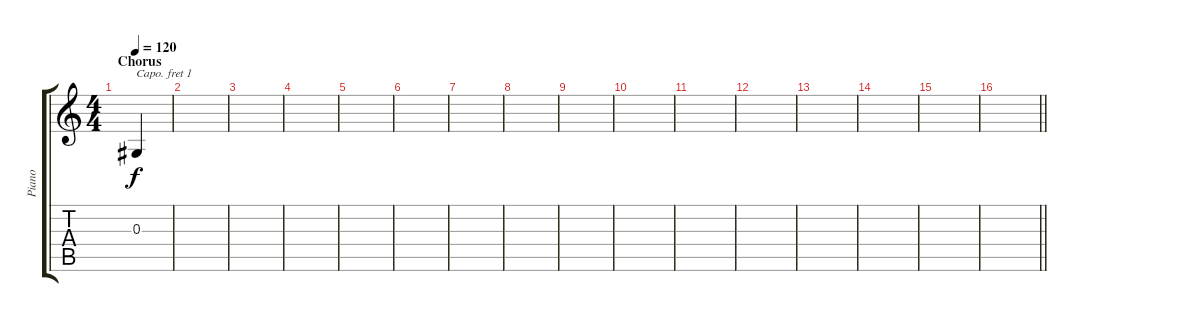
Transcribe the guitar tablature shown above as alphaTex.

\track ("Piano" "Piano") {instrument acousticgrandpiano}
\staff {score tabs}
\capo 1
\tuning (E4 B3 G3 D3 A2 E2) {hide}
\ts (4 4)
\section ("" "Chorus")
\tempo 120
\clef g2
\ks c
0.3.4{dy f} |
|
|
|
|
|
|
|
|
|
|
|
|
|
|
\barLineRight lightlight
